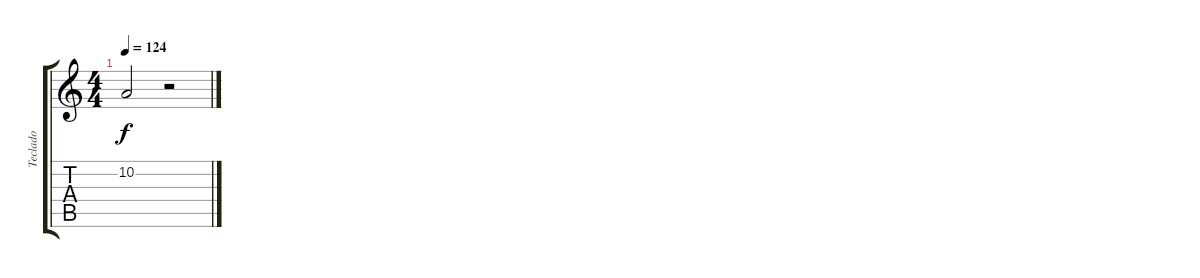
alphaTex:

\track ("Teclado" "Teclado") {instrument stringensemble1}
\staff {score tabs}
\tuning (E4 B3 G3 D3 A2 E2) {hide}
\ts (4 4)
\tempo 124
\clef g2
\ks c
10.2{t}.2{dy f} r.2
